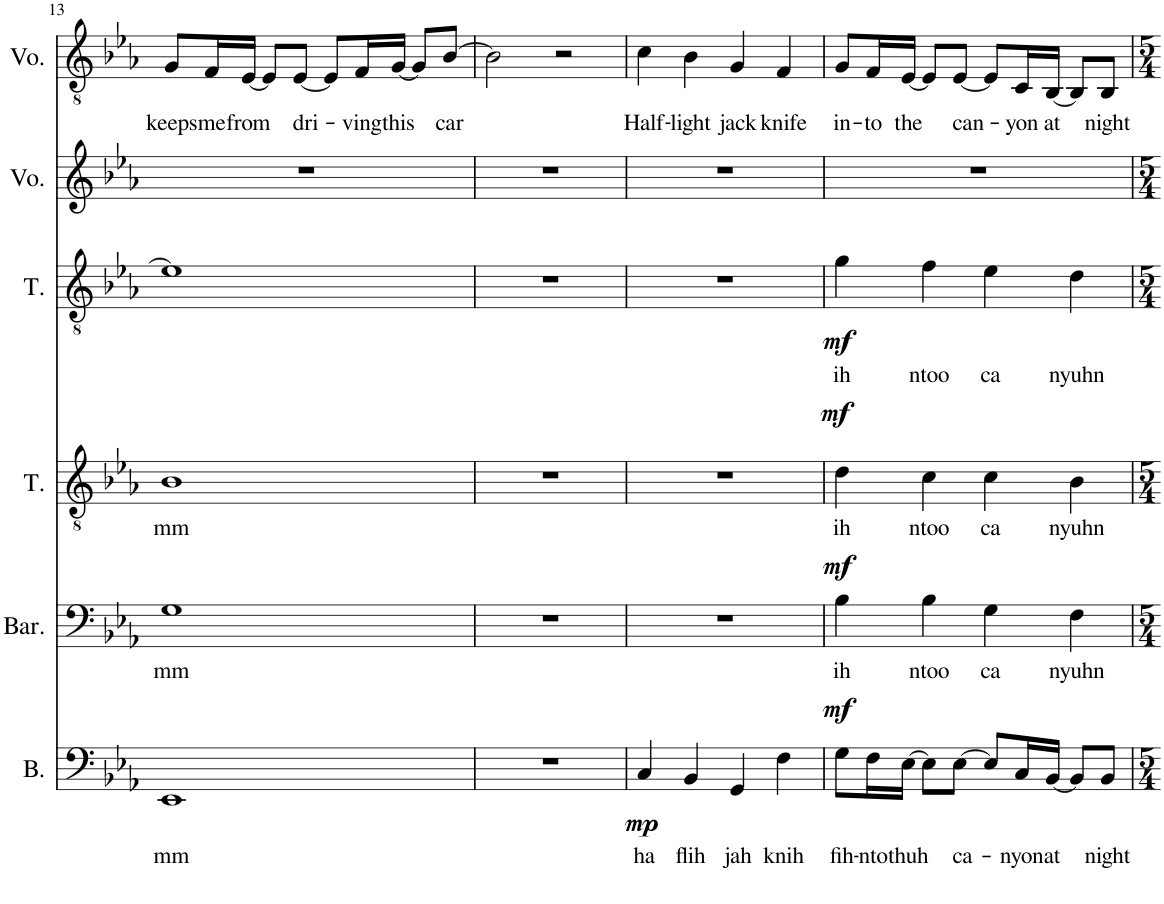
**kern	**text	**dynam	**kern	**text	**dynam	**kern	**text	**dynam	**kern	**text	**dynam	**kern	**kern	**text
*part6	*part6	*part6	*part5	*part5	*part5	*part4	*part4	*part4	*part3	*part3	*part3	*part2	*part1	*part1
*staff6	*staff6	*staff6	*staff5	*staff5	*staff5	*staff4	*staff4	*staff4	*staff3	*staff3	*staff3	*staff2	*staff1	*staff1
*I"Bass	*	*	*I"Baritone	*	*	*I"Tenor	*	*	*I"Tenor	*	*	*I"Voice	*I"Voice	*
*I'B.	*	*	*I'Bar.	*	*	*I'T.	*	*	*I'T.	*	*	*I'Vo.	*I'Vo.	*
!!LO:PB:g=z
*clefF4	*	*	*clefF4	*	*	*clefGv2	*	*	*clefGv2	*	*	*clefG2	*clefGv2	*
*k[b-e-a-]	*	*	*k[b-e-a-]	*	*	*k[b-e-a-]	*	*	*k[b-e-a-]	*	*	*k[b-e-a-]	*k[b-e-a-]	*
*M4/4	*	*	*M4/4	*	*	*M4/4	*	*	*M4/4	*	*	*M4/4	*M4/4	*
=13	=13	=13	=13	=13	=13	=13	=13	=13	=13	=13	=13	=13	=13	=13
!	!LO:LY:b	!	!	!LO:LY:b	!	!	!LO:LY:b	!	!	!	!	!	!	!LO:LY:b
1EE-	mm	.	1G	mm	.	1B-	mm	.	1e-]	.	.	1r	8G/L	keeps
!	!	!	!	!	!	!	!	!	!	!	!	!	!	!LO:LY:b
.	.	.	.	.	.	.	.	.	.	.	.	.	16F/L	me
!	!	!	!	!	!	!	!	!	!	!	!	!	!	!LO:LY:b
.	.	.	.	.	.	.	.	.	.	.	.	.	[16E-/JJ	from
.	.	.	.	.	.	.	.	.	.	.	.	.	8E-/L]	.
!	!	!	!	!	!	!	!	!	!	!	!	!	!	!LO:LY:b
.	.	.	.	.	.	.	.	.	.	.	.	.	[8E-/J	dri-
.	.	.	.	.	.	.	.	.	.	.	.	.	8E-/L]	.
!	!	!	!	!	!	!	!	!	!	!	!	!	!	!LO:LY:b
.	.	.	.	.	.	.	.	.	.	.	.	.	16F/L	-ving
!	!	!	!	!	!	!	!	!	!	!	!	!	!	!LO:LY:b
.	.	.	.	.	.	.	.	.	.	.	.	.	[16G/JJ	this
.	.	.	.	.	.	.	.	.	.	.	.	.	8G/L]	.
!	!	!	!	!	!	!	!	!	!	!	!	!	!	!LO:LY:b
.	.	.	.	.	.	.	.	.	.	.	.	.	[8B-/J	car
=14	=14	=14	=14	=14	=14	=14	=14	=14	=14	=14	=14	=14	=14	=14
1r	.	.	1r	.	.	1r	.	.	1r	.	.	1r	2B-\]	.
.	.	.	.	.	.	.	.	.	.	.	.	.	2r	.
=15	=15	=15	=15	=15	=15	=15	=15	=15	=15	=15	=15	=15	=15	=15
!	!LO:LY:b	!LO:DY:b	!	!	!	!	!	!	!	!	!	!	!	!LO:LY:b
4C/	ha	mp	1r	.	.	1r	.	.	1r	.	.	1r	4c\	Half-
!	!LO:LY:b	!	!	!	!	!	!	!	!	!	!	!	!	!LO:LY:b
4BB-/	flih	.	.	.	.	.	.	.	.	.	.	.	4B-\	-light
!	!LO:LY:b	!	!	!	!	!	!	!	!	!	!	!	!	!LO:LY:b
4GG/	jah	.	.	.	.	.	.	.	.	.	.	.	4G/	jack
!	!LO:LY:b	!	!	!	!	!	!	!	!	!	!	!	!	!LO:LY:b
4F\	knih	.	.	.	.	.	.	.	.	.	.	.	4F/	knife
=16	=16	=16	=16	=16	=16	=16	=16	=16	=16	=16	=16	=16	=16	=16
!	!LO:LY:b	!LO:DY:a	!	!LO:LY:b	!LO:DY:a	!	!LO:LY:b	!LO:DY:a	!	!LO:LY:b	!LO:DY:b	!	!	!LO:LY:b
8G\L	fih-	mf	4B-\	ih	mf	4d\	ih	mf	4g\	ih	mf	1r	8G/L	in-
!	!LO:LY:b	!	!	!	!	!	!	!	!	!	!	!	!	!LO:LY:b
16F\L	-nto	.	.	.	.	.	.	.	.	.	.	.	16F/L	-to
!	!LO:LY:b	!	!	!	!	!	!	!	!	!	!	!	!	!LO:LY:b
[16E-\JJ	thuh	.	.	.	.	.	.	.	.	.	.	.	[16E-/JJ	the
!	!	!	!	!LO:LY:b	!	!	!LO:LY:b	!	!	!LO:LY:b	!	!	!	!
8E-\L]	.	.	4B-\	ntoo	.	4c\	ntoo	.	4f\	ntoo	.	.	8E-/L]	.
!	!LO:LY:b	!	!	!	!	!	!	!	!	!	!	!	!	!LO:LY:b
[8E-\J	ca-	.	.	.	.	.	.	.	.	.	.	.	[8E-/J	can-
!	!	!	!	!LO:LY:b	!	!	!LO:LY:b	!	!	!LO:LY:b	!	!	!	!
8E-/L]	.	.	4G\	ca	.	4c\	ca	.	4e-\	ca	.	.	8E-/L]	.
!	!LO:LY:b	!	!	!	!	!	!	!	!	!	!	!	!	!LO:LY:b
16C/L	-nyon	.	.	.	.	.	.	.	.	.	.	.	16C/L	-yon
!	!LO:LY:b	!	!	!	!	!	!	!	!	!	!	!	!	!LO:LY:b
[16BB-/JJ	at	.	.	.	.	.	.	.	.	.	.	.	[16BB-/JJ	at
!	!	!	!	!LO:LY:b	!	!	!LO:LY:b	!	!	!LO:LY:b	!	!	!	!
8BB-/L]	.	.	4F\	nyuhn	.	4B-\	nyuhn	.	4d\	nyuhn	.	.	8BB-/L]	.
!	!LO:LY:b	!	!	!	!	!	!	!	!	!	!	!	!	!LO:LY:b
8BB-/J	night	.	.	.	.	.	.	.	.	.	.	.	8BB-/J	night
=	=	=	=	=	=	=	=	=	=	=	=	=	=	=
*-	*-	*-	*-	*-	*-	*-	*-	*-	*-	*-	*-	*-	*-	*-
